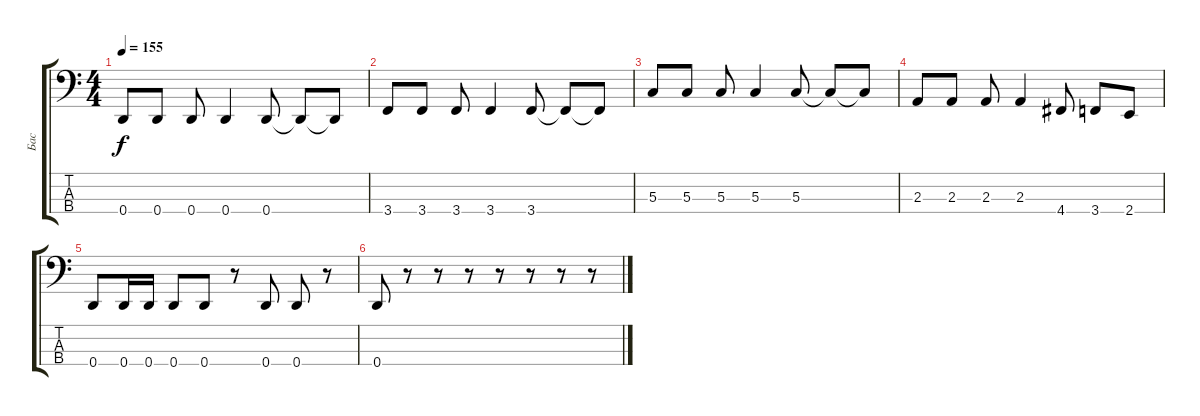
\track ("Бас" "Бас") {instrument electricbassfinger}
\staff {score tabs}
\tuning (F2 C2 G1 D1) {hide}
\ts (4 4)
\tempo 155
\clef f4
\ks c
0.4.8{dy f} 0.4.8 0.4.8 0.4.4 0.4.8 0.4{t}.8 0.4{t}.8 |
3.4.8 3.4.8 3.4.8 3.4.4 3.4.8 3.4{t}.8 3.4{t}.8 |
5.3.8 5.3.8 5.3.8 5.3.4 5.3.8 5.3{t}.8 5.3{t}.8 |
2.3.8 2.3.8 2.3.8 2.3.4 4.4.8 3.4.8 2.4.8 |
0.4.8 0.4.16 0.4.16 0.4.8 0.4.8 r.8 0.4.8 0.4.8 r.8 |
0.4.8 r.8 r.8 r.8 r.8 r.8 r.8 r.8
